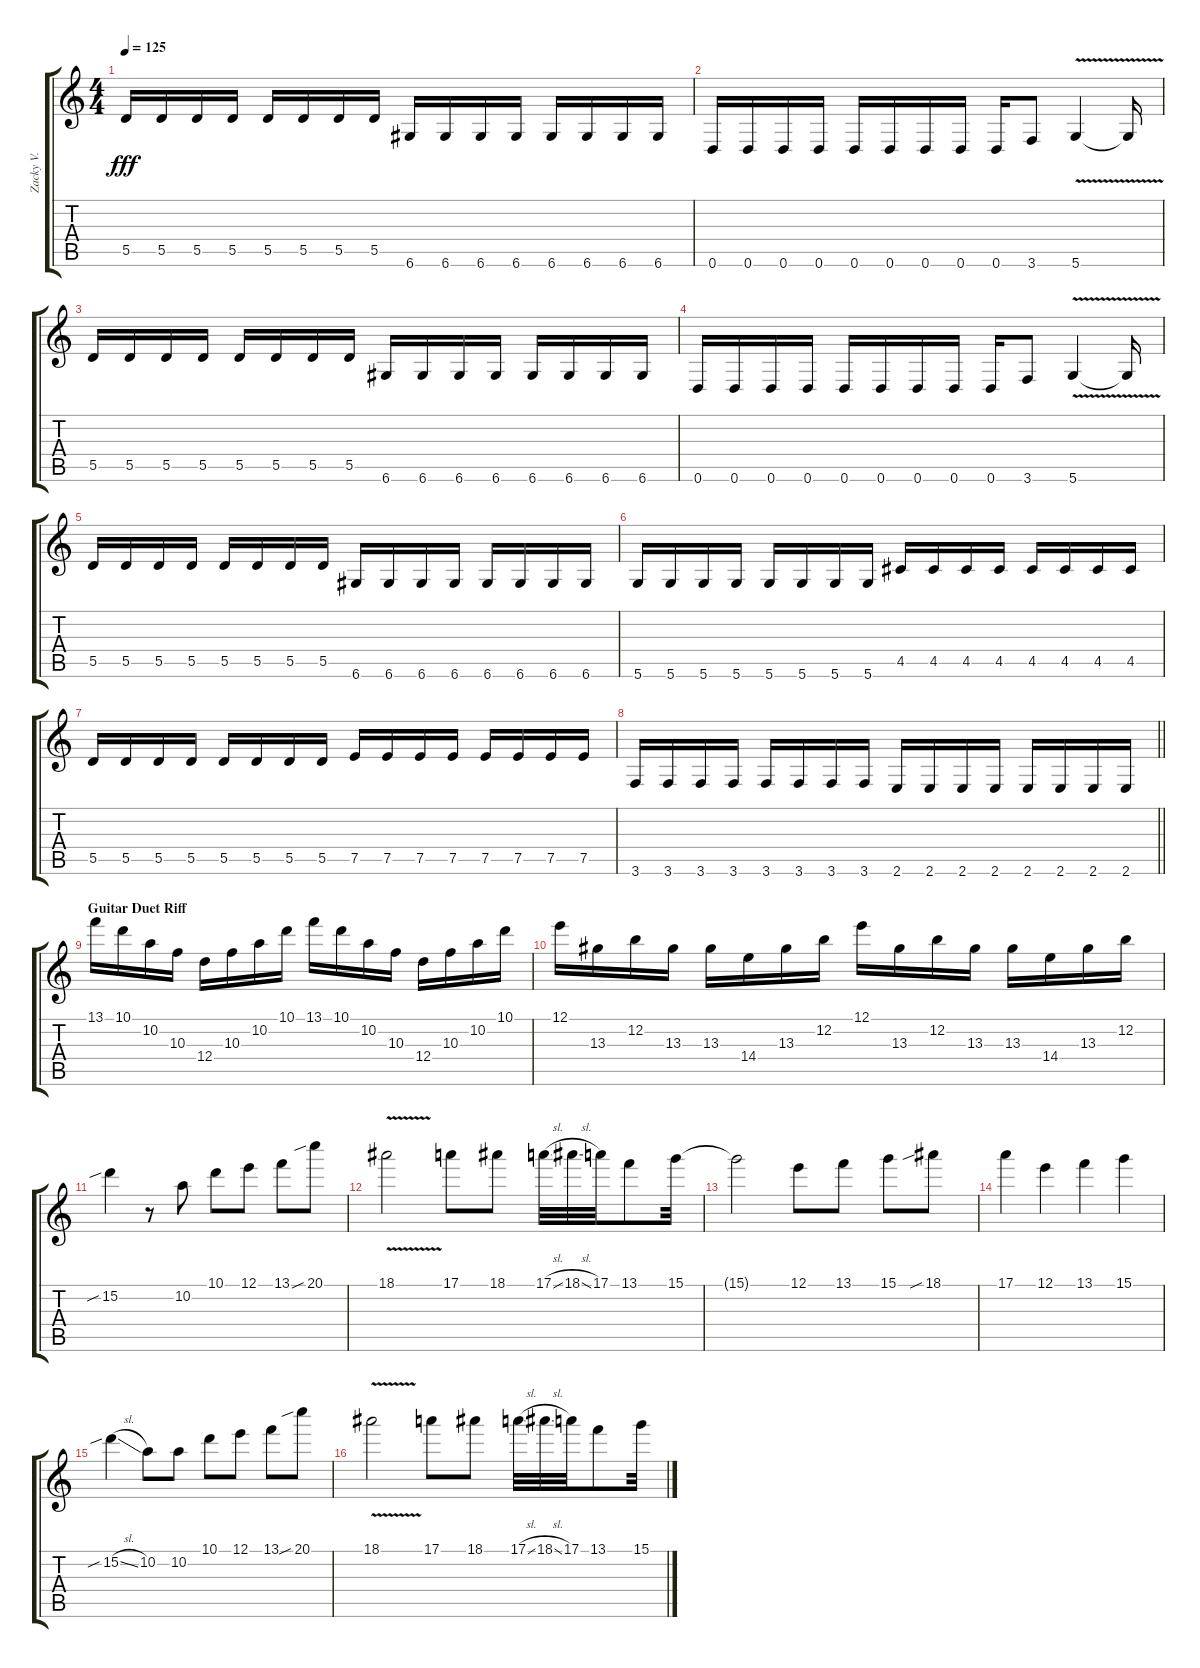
\track ("Zacky V." "Zacky V.") {instrument distortionguitar}
\staff {score tabs}
\tuning (E4 B3 G3 D3 A2 D2) {hide}
\ts (4 4)
\tempo 125
\clef g2
\ks c
5.5.16{dy fff} 5.5.16 5.5.16 5.5.16 5.5.16 5.5.16 5.5.16 5.5.16 6.6.16 6.6.16 6.6.16 6.6.16 6.6.16 6.6.16 6.6.16 6.6.16 |
0.6.16 0.6.16 0.6.16 0.6.16 0.6.16 0.6.16 0.6.16 0.6.16 0.6.16 3.6.8 5.6{v}.4 5.6{t}.16 |
5.5.16 5.5.16 5.5.16 5.5.16 5.5.16 5.5.16 5.5.16 5.5.16 6.6.16 6.6.16 6.6.16 6.6.16 6.6.16 6.6.16 6.6.16 6.6.16 |
0.6.16 0.6.16 0.6.16 0.6.16 0.6.16 0.6.16 0.6.16 0.6.16 0.6.16 3.6.8 5.6{v}.4 5.6{t}.16 |
5.5.16 5.5.16 5.5.16 5.5.16 5.5.16 5.5.16 5.5.16 5.5.16 6.6.16 6.6.16 6.6.16 6.6.16 6.6.16 6.6.16 6.6.16 6.6.16 |
5.6.16 5.6.16 5.6.16 5.6.16 5.6.16 5.6.16 5.6.16 5.6.16 4.5.16 4.5.16 4.5.16 4.5.16 4.5.16 4.5.16 4.5.16 4.5.16 |
5.5.16 5.5.16 5.5.16 5.5.16 5.5.16 5.5.16 5.5.16 5.5.16 7.5.16 7.5.16 7.5.16 7.5.16 7.5.16 7.5.16 7.5.16 7.5.16 |
\barLineRight lightlight
3.6.16 3.6.16 3.6.16 3.6.16 3.6.16 3.6.16 3.6.16 3.6.16 2.6.16 2.6.16 2.6.16 2.6.16 2.6.16 2.6.16 2.6.16 2.6.16 |
\section ("" "Guitar Duet Riff")
13.1.16 10.1.16 10.2.16 10.3.16 12.4.16 10.3.16 10.2.16 10.1.16 13.1.16 10.1.16 10.2.16 10.3.16 12.4.16 10.3.16 10.2.16 10.1.16 |
12.1.16 13.3.16 12.2.16 13.3.16 13.3.16 14.4.16 13.3.16 12.2.16 12.1.16 13.3.16 12.2.16 13.3.16 13.3.16 14.4.16 13.3.16 12.2.16 |
15.2{sib}.4 r.8 10.2.8 10.1.8 12.1.8 13.1.8 20.1{sib}.8 |
18.1{v}.2 17.1.8 18.1.8 17.1{sl}.32 18.1{sl}.32 17.1.32 13.1.8 15.1.32 |
15.1{t}.2 12.1.8 13.1.8 15.1.8 18.1{sib}.8 |
17.1.4 12.1.4 13.1.4 15.1.4 |
15.2{sib sl}.4 10.2.8 10.2.8 10.1.8 12.1.8 13.1.8 20.1{sib}.8 |
18.1{v}.2 17.1.8 18.1.8 17.1{sl}.32 18.1{sl}.32 17.1.32 13.1.8 15.1.32
